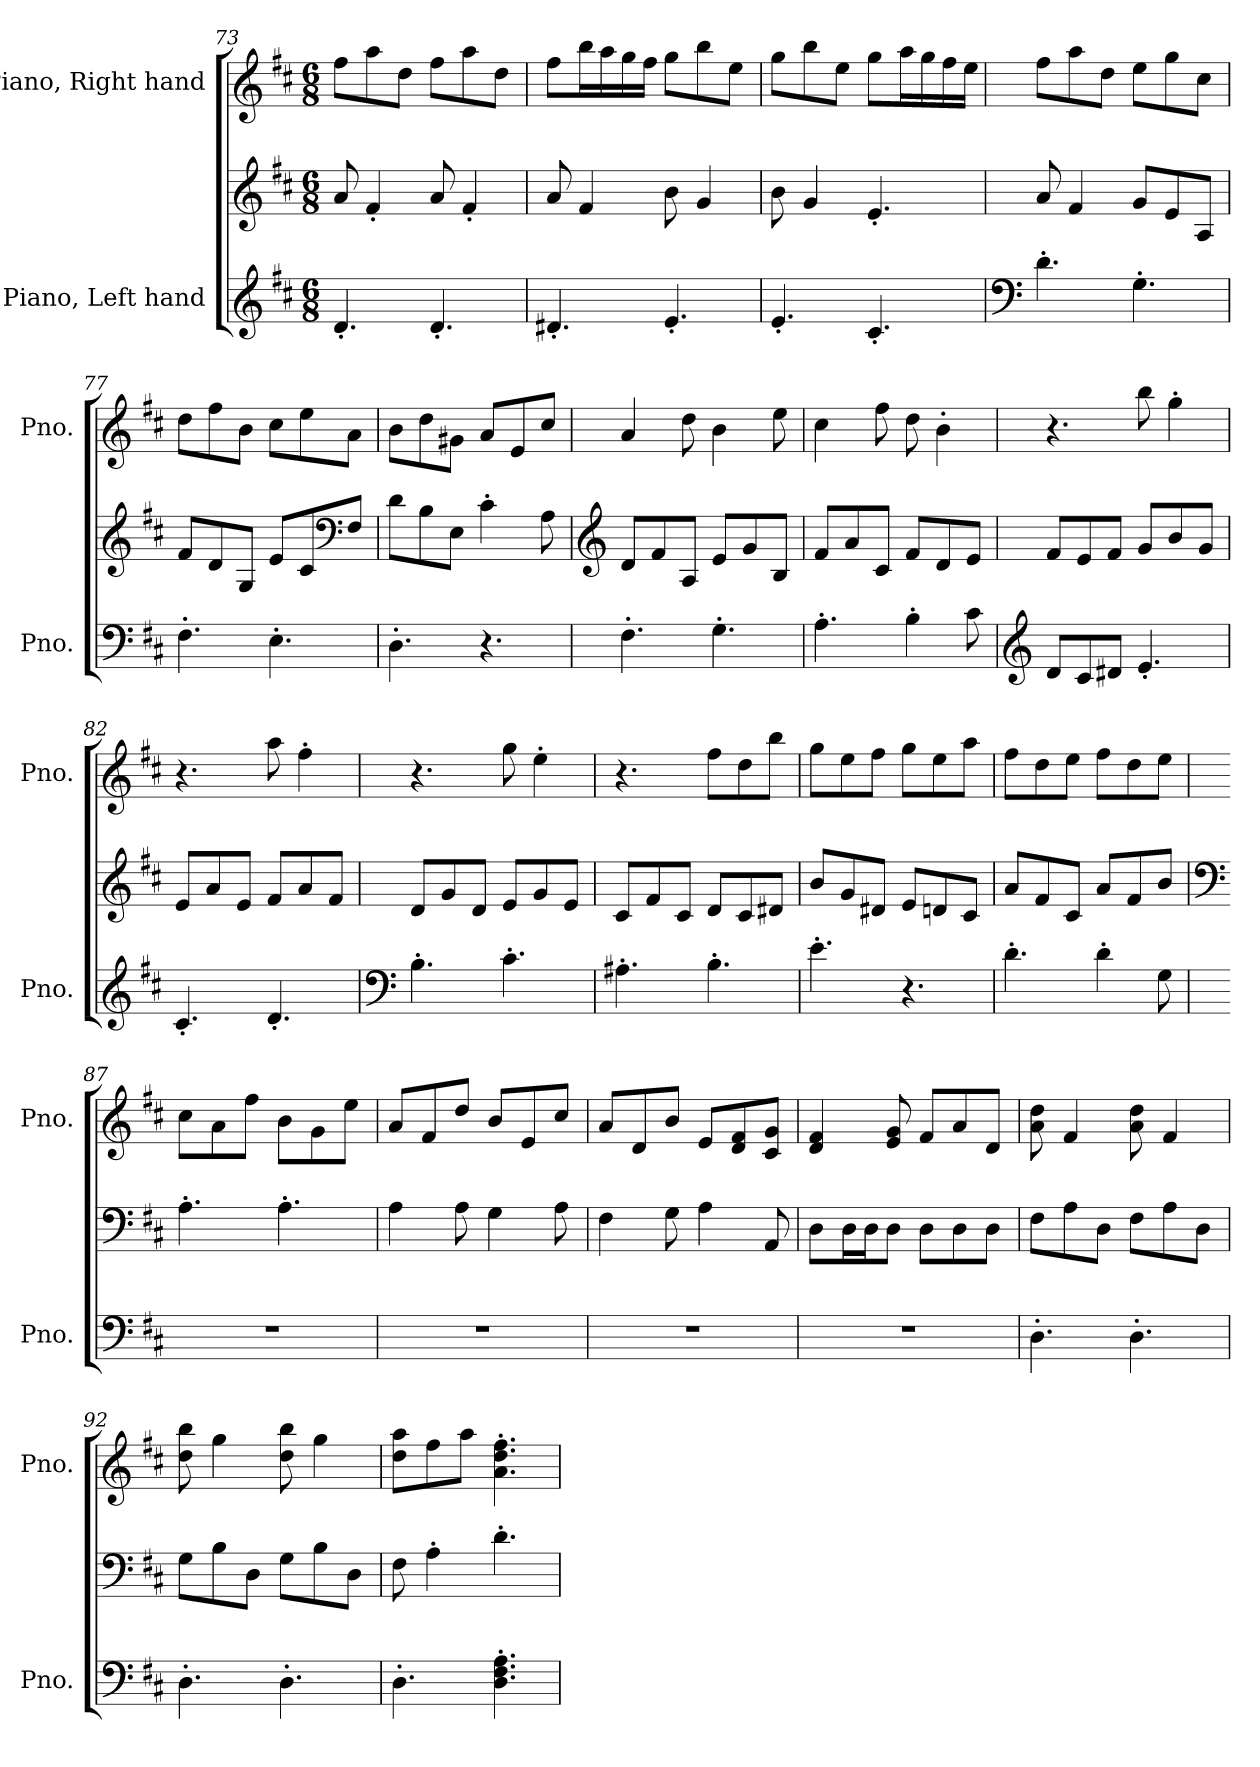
**kern	**kern	**kern
*part2	*part2	*part1
*staff3	*staff2	*staff1
*I"Piano, Left hand	*	*I"Piano, Right hand
*I'Pno.	*	*I'Pno.
*clefG2	*clefG2	*clefG2
*k[f#c#]	*k[f#c#]	*k[f#c#]
*M6/8	*M6/8	*M6/8
=73	=73	=73
4.d'/	8a/	8ff#\L
.	4f#'/	8aa\
.	.	8dd\J
4.d'/	8a/	8ff#\L
.	4f#'/	8aa\
.	.	8dd\J
=74	=74	=74
4.d#X'/	8a/	8ff#\L
.	4f#/	16bb\L
.	.	16aa\
.	.	16gg\
.	.	16ff#\JJ
4.e'/	8b\	8gg\L
.	4g/	8bb\
.	.	8ee\J
!!LO:PB:g=z
=75	=75	=75
4.e'/	8b\	8gg\L
.	4g/	8bb\
.	.	8ee\J
4.c#'/	4.e'/	8gg\L
.	.	16aa\L
.	.	16gg\
.	.	16ff#\
.	.	16ee\JJ
=76	=76	=76
*clefF4	*	*
4.d'\	8a/	8ff#\L
.	4f#/	8aa\
.	.	8dd\J
4.G'\	8g/L	8ee\L
.	8e/	8gg\
.	8A/J	8cc#\J
=77	=77	=77
4.F#'\	8f#/L	8dd\L
.	8d/	8ff#\
.	8G/J	8b\J
4.E'\	8e/L	8cc#\L
.	8c#/	8ee\
*	*clefF4	*
.	8F#/J	8a\J
=78	=78	=78
4.D'\	8d\L	8b\L
.	8B\	8dd\
.	8E\J	8g#X\J
4.r	4c#'\	8a/L
.	.	8e/
.	8A\	8cc#/J
=79	=79	=79
*	*clefG2	*
4.F#'\	8d/L	4a/
.	8f#/	.
.	8A/J	8dd\
4.G'\	8e/L	4b\
.	8g/	.
.	8B/J	8ee\
!!LO:LB:g=z
=80	=80	=80
4.A'\	8f#/L	4cc#\
.	8a/	.
.	8c#/J	8ff#\
4B'\	8f#/L	8dd\
.	8d/	4b'\
8c#\	8e/J	.
=81	=81	=81
*clefG2	*	*
8d/L	8f#/L	4.r
8c#/	8e/	.
8d#X/J	8f#/J	.
4.e'/	8g/L	8bb\
.	8b/	4gg'\
.	8g/J	.
=82	=82	=82
4.c#'/	8e/L	4.r
.	8a/	.
.	8e/J	.
4.d'/	8f#/L	8aa\
.	8a/	4ff#'\
.	8f#/J	.
=83	=83	=83
*clefF4	*	*
4.B'\	8d/L	4.r
.	8g/	.
.	8d/J	.
4.c#'\	8e/L	8gg\
.	8g/	4ee'\
.	8e/J	.
=84	=84	=84
4.A#X'\	8c#/L	4.r
.	8f#/	.
.	8c#/J	.
4.B'\	8d/L	8ff#\L
.	8c#/	8dd\
.	8d#X/J	8bb\J
!!LO:LB:g=z
=85	=85	=85
4.e'\	8b/L	8gg\L
.	8g/	8ee\
.	8d#X/J	8ff#\J
4.r	8e/L	8gg\L
.	8dn/	8ee\
.	8c#/J	8aa\J
=86	=86	=86
4.d'\	8a/L	8ff#\L
.	8f#/	8dd\
.	8c#/J	8ee\J
4d'\	8a/L	8ff#\L
.	8f#/	8dd\
8G\	8b/J	8ee\J
=87	=87	=87
*	*clefF4	*
2.r	4.A'\	8cc#\L
.	.	8a\
.	.	8ff#\J
.	4.A'\	8b\L
.	.	8g\
.	.	8ee\J
=88	=88	=88
2.r	4A\	8a/L
.	.	8f#/
.	8A\	8dd/J
.	4G\	8b/L
.	.	8e/
.	8A\	8cc#/J
=89	=89	=89
2.r	4F#\	8a/L
.	.	8d/
.	8G\	8b/J
.	4A\	8e/L
.	.	8d/ 8f#/
.	8AA/	8c#/ 8g/J
!!LO:LB:g=z
=90	=90	=90
2.r	8D\L	4d/ 4f#/
.	16D\L	.
.	16D\J	.
.	8D\J	8e/ 8g/
.	8D\L	8f#/L
.	8D\	8a/
.	8D\J	8d/J
=91	=91	=91
4.D'\	8F#\L	8a\ 8dd\
.	8A\	4f#/
.	8D\J	.
4.D'\	8F#\L	8a\ 8dd\
.	8A\	4f#/
.	8D\J	.
=92	=92	=92
4.D'\	8G\L	8dd\ 8bb\
.	8B\	4gg\
.	8D\J	.
4.D'\	8G\L	8dd\ 8bb\
.	8B\	4gg\
.	8D\J	.
=93	=93	=93
4.D'\	8F#\	8dd\ 8aa\L
.	4A'\	8ff#\
.	.	8aa\J
4.D\' 4.F#\' 4.A\'	4.d'\	4.a\' 4.dd\' 4.ff#\'
=	=	=
*-	*-	*-
